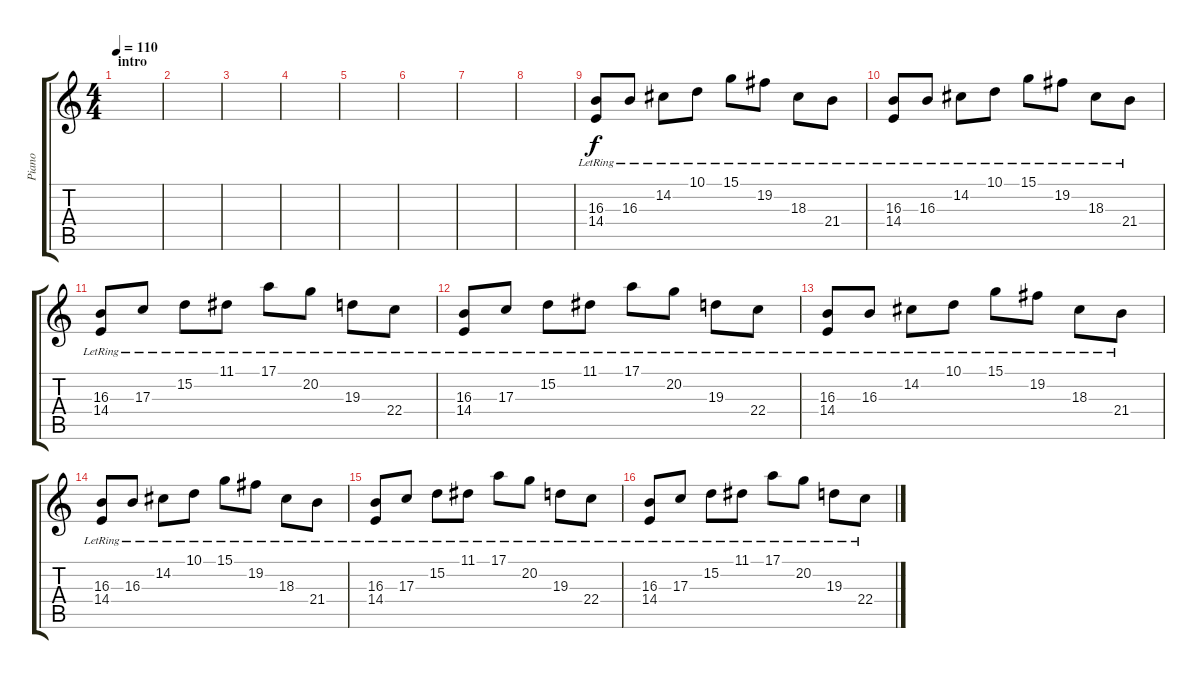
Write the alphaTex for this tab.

\track ("Piano" "Piano") {instrument acousticgrandpiano}
\staff {score tabs}
\tuning (E4 B3 G3 D3 A2 E2) {hide}
\ts (4 4)
\section ("" "intro")
\tempo 110
\clef g2
\ks c
|
|
|
|
|
|
|
|
(16.3 14.4{lr}).8 16.3{lr}.8 14.2{lr}.8 10.1{lr}.8 15.1{lr}.8 19.2{lr}.8 18.3{lr}.8 21.4{lr}.8 |
(16.3 14.4{lr}).8 16.3{lr}.8 14.2{lr}.8 10.1{lr}.8 15.1{lr}.8 19.2{lr}.8 18.3{lr}.8 21.4{lr}.8 |
(16.3 14.4{lr}).8 17.3{lr}.8 15.2{lr}.8 11.1{lr}.8 17.1{lr}.8 20.2{lr}.8 19.3{lr}.8 22.4{lr}.8 |
(16.3 14.4{lr}).8 17.3{lr}.8 15.2{lr}.8 11.1{lr}.8 17.1{lr}.8 20.2{lr}.8 19.3{lr}.8 22.4{lr}.8 |
(16.3 14.4{lr}).8 16.3{lr}.8 14.2{lr}.8 10.1{lr}.8 15.1{lr}.8 19.2{lr}.8 18.3{lr}.8 21.4{lr}.8 |
(16.3 14.4{lr}).8 16.3{lr}.8 14.2{lr}.8 10.1{lr}.8 15.1{lr}.8 19.2{lr}.8 18.3{lr}.8 21.4{lr}.8 |
(16.3 14.4{lr}).8 17.3{lr}.8 15.2{lr}.8 11.1{lr}.8 17.1{lr}.8 20.2{lr}.8 19.3{lr}.8 22.4{lr}.8 |
(16.3 14.4{lr}).8 17.3{lr}.8 15.2{lr}.8 11.1{lr}.8 17.1{lr}.8 20.2{lr}.8 19.3{lr}.8 22.4{lr}.8
